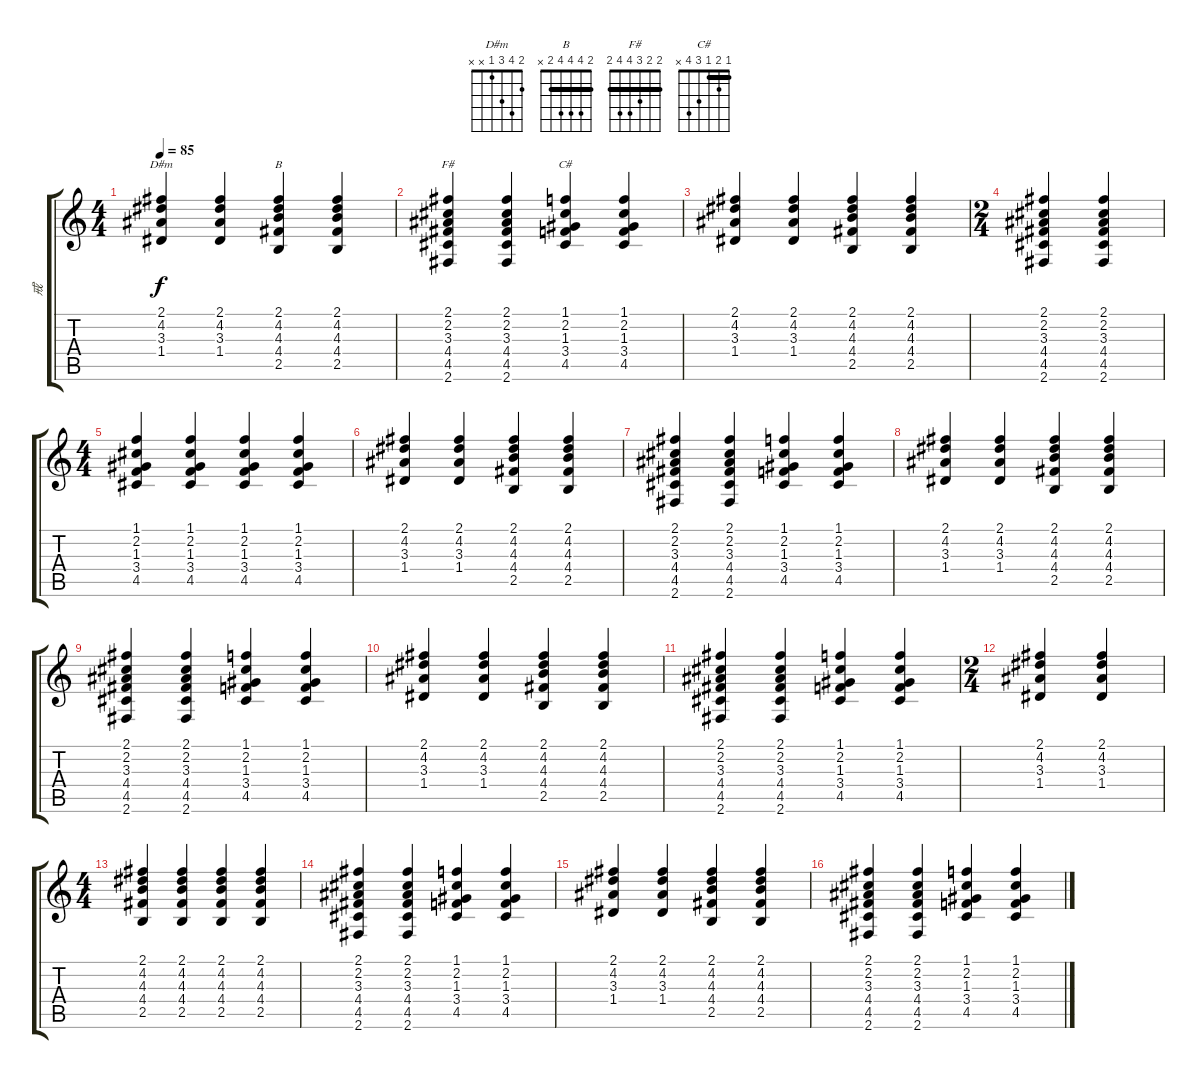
\track ("戒" "戒") {instrument acousticguitarsteel}
\staff {score tabs}
\tuning (E4 B3 G3 D3 A2 E2) {hide}
\chord ("D#m" 2 4 3 1 x x)
\chord ("B" 2 4 4 4 2 x) {barre 2}
\chord ("F#" 2 2 3 4 4 2) {barre 2}
\chord ("C#" 1 2 1 3 4 x) {barre 1}
\ts (4 4)
\tempo 85
\clef g2
\ks c
(2.1 4.2 3.3 1.4).4{ch "D#m" dy f} (2.1 4.2 3.3 1.4).4 (2.1 4.2 4.3 4.4 2.5).4{ch "B"} (2.1 4.2 4.3 4.4 2.5).4 |
(2.1 2.2 3.3 4.4 4.5 2.6).4{ch "F#"} (2.1 2.2 3.3 4.4 4.5 2.6).4 (1.1 2.2 1.3 3.4 4.5).4{ch "C#"} (1.1 2.2 1.3 3.4 4.5).4 |
(2.1 4.2 3.3 1.4).4 (2.1 4.2 3.3 1.4).4 (2.1 4.2 4.3 4.4 2.5).4 (2.1 4.2 4.3 4.4 2.5).4 |
\ts (2 4)
(2.1 2.2 3.3 4.4 4.5 2.6).4 (2.1 2.2 3.3 4.4 4.5 2.6).4 |
\ts (4 4)
(1.1 2.2 1.3 3.4 4.5).4 (1.1 2.2 1.3 3.4 4.5).4 (1.1 2.2 1.3 3.4 4.5).4 (1.1 2.2 1.3 3.4 4.5).4 |
(2.1 4.2 3.3 1.4).4 (2.1 4.2 3.3 1.4).4 (2.1 4.2 4.3 4.4 2.5).4 (2.1 4.2 4.3 4.4 2.5).4 |
(2.1 2.2 3.3 4.4 4.5 2.6).4 (2.1 2.2 3.3 4.4 4.5 2.6).4 (1.1 2.2 1.3 3.4 4.5).4 (1.1 2.2 1.3 3.4 4.5).4 |
(2.1 4.2 3.3 1.4).4 (2.1 4.2 3.3 1.4).4 (2.1 4.2 4.3 4.4 2.5).4 (2.1 4.2 4.3 4.4 2.5).4 |
(2.1 2.2 3.3 4.4 4.5 2.6).4 (2.1 2.2 3.3 4.4 4.5 2.6).4 (1.1 2.2 1.3 3.4 4.5).4 (1.1 2.2 1.3 3.4 4.5).4 |
(2.1 4.2 3.3 1.4).4 (2.1 4.2 3.3 1.4).4 (2.1 4.2 4.3 4.4 2.5).4 (2.1 4.2 4.3 4.4 2.5).4 |
(2.1 2.2 3.3 4.4 4.5 2.6).4 (2.1 2.2 3.3 4.4 4.5 2.6).4 (1.1 2.2 1.3 3.4 4.5).4 (1.1 2.2 1.3 3.4 4.5).4 |
\ts (2 4)
(2.1 4.2 3.3 1.4).4 (2.1 4.2 3.3 1.4).4 |
\ts (4 4)
(2.1 4.2 4.3 4.4 2.5).4 (2.1 4.2 4.3 4.4 2.5).4 (2.1 4.2 4.3 4.4 2.5).4 (2.1 4.2 4.3 4.4 2.5).4 |
(2.1 2.2 3.3 4.4 4.5 2.6).4 (2.1 2.2 3.3 4.4 4.5 2.6).4 (1.1 2.2 1.3 3.4 4.5).4 (1.1 2.2 1.3 3.4 4.5).4 |
(2.1 4.2 3.3 1.4).4 (2.1 4.2 3.3 1.4).4 (2.1 4.2 4.3 4.4 2.5).4 (2.1 4.2 4.3 4.4 2.5).4 |
(2.1 2.2 3.3 4.4 4.5 2.6).4 (2.1 2.2 3.3 4.4 4.5 2.6).4 (1.1 2.2 1.3 3.4 4.5).4 (1.1 2.2 1.3 3.4 4.5).4
